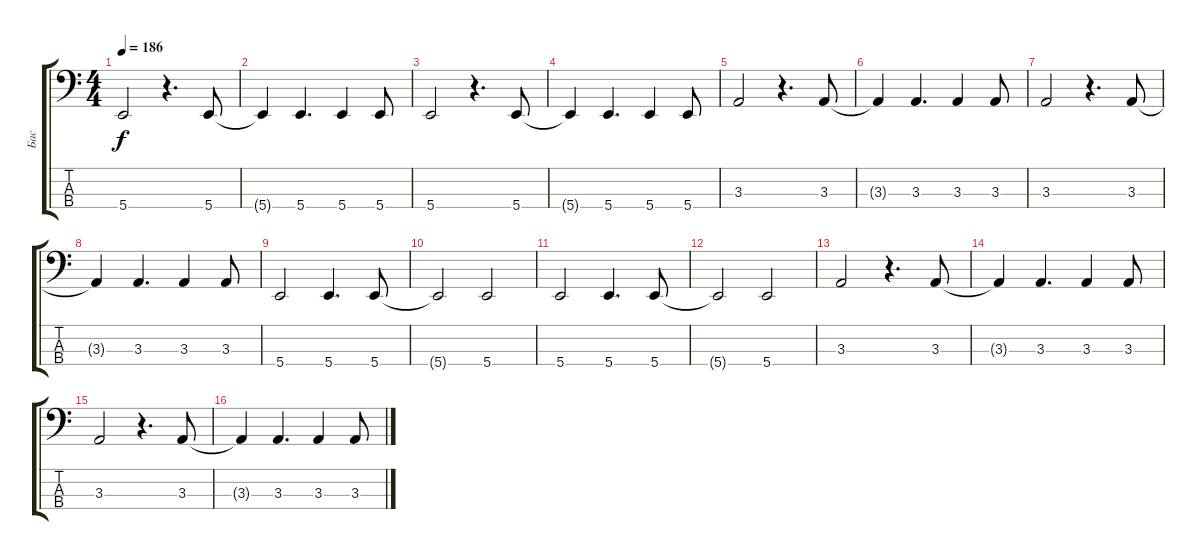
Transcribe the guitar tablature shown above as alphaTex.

\track ("Бас" "Бас") {instrument electricbassfinger}
\staff {score tabs}
\tuning (E2 B1 Gb1 B0) {hide}
\ts (4 4)
\tempo 186
\clef f4
\ks c
5.4.2{dy f} r.4{d} 5.4.8 |
5.4{t}.4 5.4.4{d} 5.4.4 5.4.8 |
5.4.2 r.4{d} 5.4.8 |
5.4{t}.4 5.4.4{d} 5.4.4 5.4.8 |
3.3.2 r.4{d} 3.3.8 |
3.3{t}.4 3.3.4{d} 3.3.4 3.3.8 |
3.3.2 r.4{d} 3.3.8 |
3.3{t}.4 3.3.4{d} 3.3.4 3.3.8 |
5.4.2 5.4.4{d} 5.4.8 |
5.4{t}.2 5.4.2 |
5.4.2 5.4.4{d} 5.4.8 |
5.4{t}.2 5.4.2 |
3.3.2 r.4{d} 3.3.8 |
3.3{t}.4 3.3.4{d} 3.3.4 3.3.8 |
3.3.2 r.4{d} 3.3.8 |
3.3{t}.4 3.3.4{d} 3.3.4 3.3.8
